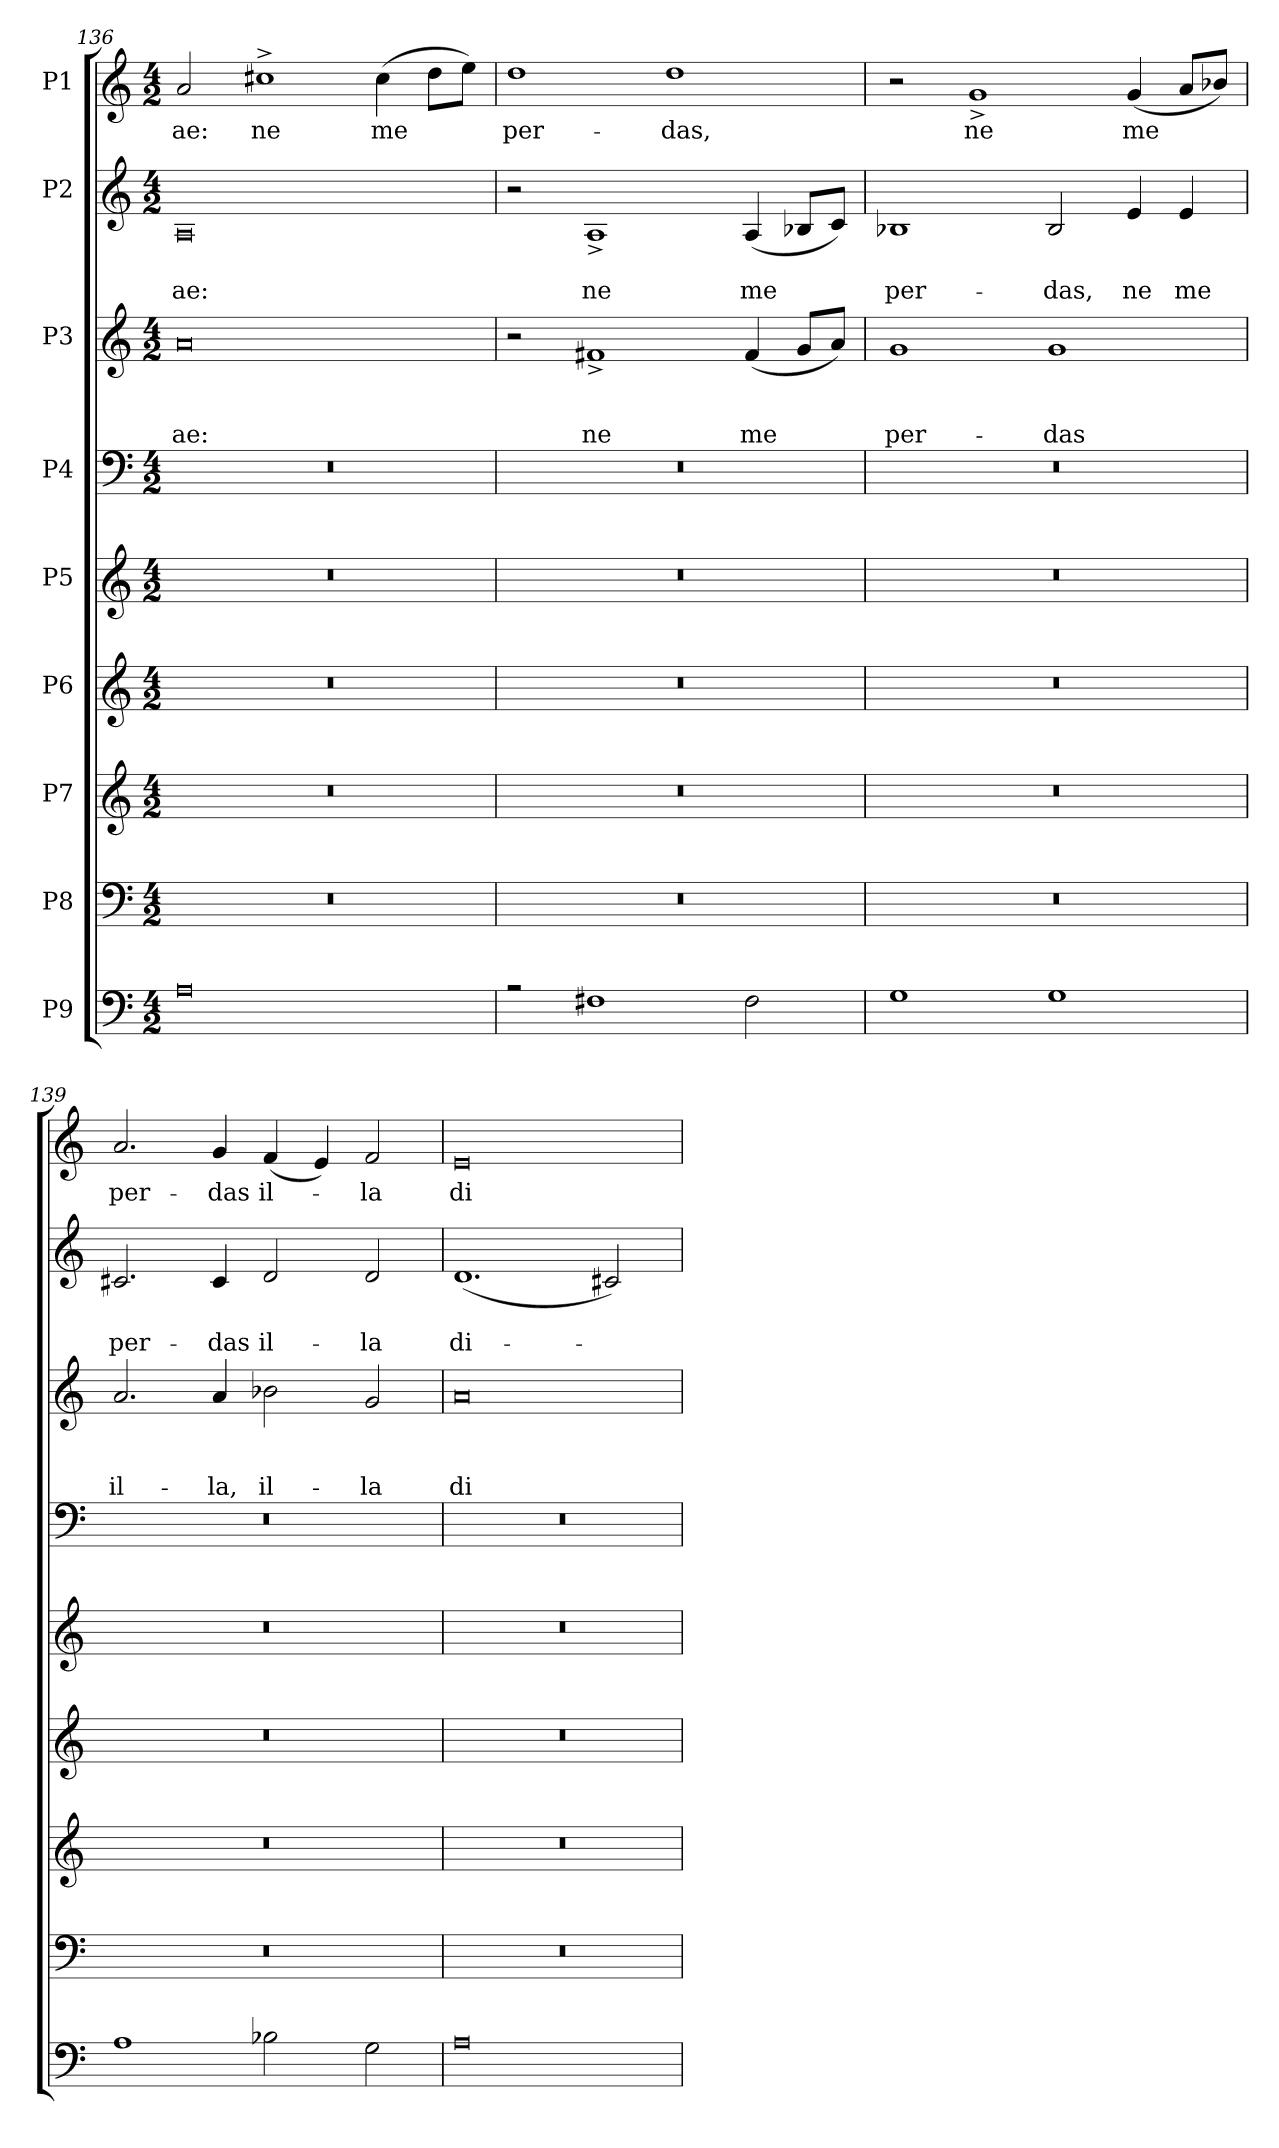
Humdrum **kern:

**kern	**kern	**kern	**kern	**kern	**kern	**kern	**text	**text	**text	**kern	**text	**text	**kern	**text
*part9	*part8	*part7	*part6	*part5	*part4	*part3	*part3	*part3	*part3	*part2	*part2	*part2	*part1	*part1
*staff9	*staff8	*staff7	*staff6	*staff5	*staff4	*staff3	*staff3	*staff3	*staff3	*staff2	*staff2	*staff2	*staff1	*staff1
*I"P9	*I"P8	*I"P7	*I"P6	*I"P5	*I"P4	*I"P3	*	*	*	*I"P2	*	*	*I"P1	*
*clefF4	*clefF4	*clefG2	*clefG2	*clefG2	*clefF4	*clefG2	*	*	*	*clefG2	*	*	*clefG2	*
*	*	*ITrd7c12	*	*	*	*ITrd7c12	*	*	*	*	*	*	*	*
*k[]	*k[]	*k[]	*k[]	*k[]	*k[]	*k[]	*	*	*	*k[]	*	*	*k[]	*
*C:	*C:	*C:	*C:	*C:	*C:	*C:	*	*	*	*C:	*	*	*C:	*
*M4/2	*M4/2	*M4/2	*M4/2	*M4/2	*M4/2	*M4/2	*	*	*	*M4/2	*	*	*M4/2	*
=136	=136	=136	=136	=136	=136	=136	=136	=136	=136	=136	=136	=136	=136	=136
*^	*	*	*	*	*	*	*	*	*	*	*	*	*	*
!	!	!LO:N:vis=1	!LO:N:vis=1	!LO:N:vis=1	!LO:N:vis=1	!LO:N:vis=1	!	!	!	!LO:LY:b	!	!	!LO:LY:b	!	!LO:LY:b
0A	0ryy	0r	0r	0r	0r	0r	0A	.	.	-ae:	0A	.	-ae:	2a/	-ae:
!	!	!	!	!	!	!	!	!	!	!	!	!	!	!	!LO:LY:b
.	.	.	.	.	.	.	.	.	.	.	.	.	.	1cc#X^>	ne
!	!	!	!	!	!	!	!	!	!	!	!	!	!	!	!LO:LY:b
.	.	.	.	.	.	.	.	.	.	.	.	.	.	(>4cc#\	me
.	.	.	.	.	.	.	.	.	.	.	.	.	.	8dd\L	.
.	.	.	.	.	.	.	.	.	.	.	.	.	.	8ee\J)	.
=137	=137	=137	=137	=137	=137	=137	=137	=137	=137	=137	=137	=137	=137	=137	=137
!	!	!LO:N:vis=1	!LO:N:vis=1	!LO:N:vis=1	!LO:N:vis=1	!LO:N:vis=1	!	!	!	!	!	!	!	!	!LO:LY:b
2r	0ryy	0r	0r	0r	0r	0r	2r	.	.	.	2r	.	.	1dd	per-
!	!	!	!	!	!	!	!	!	!	!LO:LY:b	!	!	!LO:LY:b	!	!
1F#X	.	.	.	.	.	.	1F#X^<	.	.	ne	1A^<	.	ne	.	.
!	!	!	!	!	!	!	!	!	!	!	!	!	!	!	!LO:LY:b
.	.	.	.	.	.	.	.	.	.	.	.	.	.	1dd	-das,
!	!	!	!	!	!	!	!	!	!	!LO:LY:b	!	!	!LO:LY:b	!	!
2F#\	.	.	.	.	.	.	(<4F#/	.	.	me	(<4A/	.	me	.	.
.	.	.	.	.	.	.	8G/L	.	.	.	8B-X/L	.	.	.	.
.	.	.	.	.	.	.	8A/J)	.	.	.	8c/J)	.	.	.	.
!!LO:PB:g=z
=138	=138	=138	=138	=138	=138	=138	=138	=138	=138	=138	=138	=138	=138	=138	=138
!	!	!LO:N:vis=1	!LO:N:vis=1	!LO:N:vis=1	!LO:N:vis=1	!LO:N:vis=1	!	!	!	!LO:LY:b	!	!	!LO:LY:b	!	!
1G	0ryy	0r	0r	0r	0r	0r	1G	.	.	per-	1B-X	.	per-	2r	.
!	!	!	!	!	!	!	!	!	!	!	!	!	!	!	!LO:LY:b
.	.	.	.	.	.	.	.	.	.	.	.	.	.	1g^<	ne
!	!	!	!	!	!	!	!	!	!	!LO:LY:b	!	!	!LO:LY:b	!	!
1G	.	.	.	.	.	.	1G	.	.	-das	2B-/	.	-das,	.	.
!	!	!	!	!	!	!	!	!	!	!	!	!	!LO:LY:b	!	!LO:LY:b
.	.	.	.	.	.	.	.	.	.	.	4e/	.	ne	(<4g/	me
!	!	!	!	!	!	!	!	!	!	!	!	!	!LO:LY:b	!	!
.	.	.	.	.	.	.	.	.	.	.	4e/	.	me	8a/L	.
.	.	.	.	.	.	.	.	.	.	.	.	.	.	8b-X/J)	.
=139	=139	=139	=139	=139	=139	=139	=139	=139	=139	=139	=139	=139	=139	=139	=139
!	!	!LO:N:vis=1	!LO:N:vis=1	!LO:N:vis=1	!LO:N:vis=1	!LO:N:vis=1	!	!	!	!LO:LY:b	!	!	!LO:LY:b	!	!LO:LY:b
1A	0ryy	0r	0r	0r	0r	0r	2.A/	.	.	il-	2.c#X/	.	per-	2.a/	per-
!	!	!	!	!	!	!	!	!	!	!LO:LY:b	!	!	!LO:LY:b	!	!LO:LY:b
.	.	.	.	.	.	.	4A/	.	.	-la,	4c#/	.	-das	4g/	-das
!	!	!	!	!	!	!	!	!	!	!LO:LY:b	!	!	!LO:LY:b	!	!LO:LY:b
2B-X\	.	.	.	.	.	.	2B-X\	.	.	il-	2d/	.	il-	(<4f/	il-
.	.	.	.	.	.	.	.	.	.	.	.	.	.	4e/)	.
!	!	!	!	!	!	!	!	!	!	!LO:LY:b	!	!	!LO:LY:b	!	!LO:LY:b
2G\	.	.	.	.	.	.	2G/	.	.	-la	2d/	.	-la	2f/	-la
=140	=140	=140	=140	=140	=140	=140	=140	=140	=140	=140	=140	=140	=140	=140	=140
!	!	!LO:N:vis=1	!LO:N:vis=1	!LO:N:vis=1	!LO:N:vis=1	!LO:N:vis=1	!	!	!	!LO:LY:b	!	!	!LO:LY:b	!	!LO:LY:b
0A	0ryy	0r	0r	0r	0r	0r	0A	.	.	di-	(<1.d	.	di-	0e	di-
.	.	.	.	.	.	.	.	.	.	.	2c#X/)	.	.	.	.
*v	*v	*	*	*	*	*	*	*	*	*	*	*	*	*	*
=	=	=	=	=	=	=	=	=	=	=	=	=	=	=
*-	*-	*-	*-	*-	*-	*-	*-	*-	*-	*-	*-	*-	*-	*-
